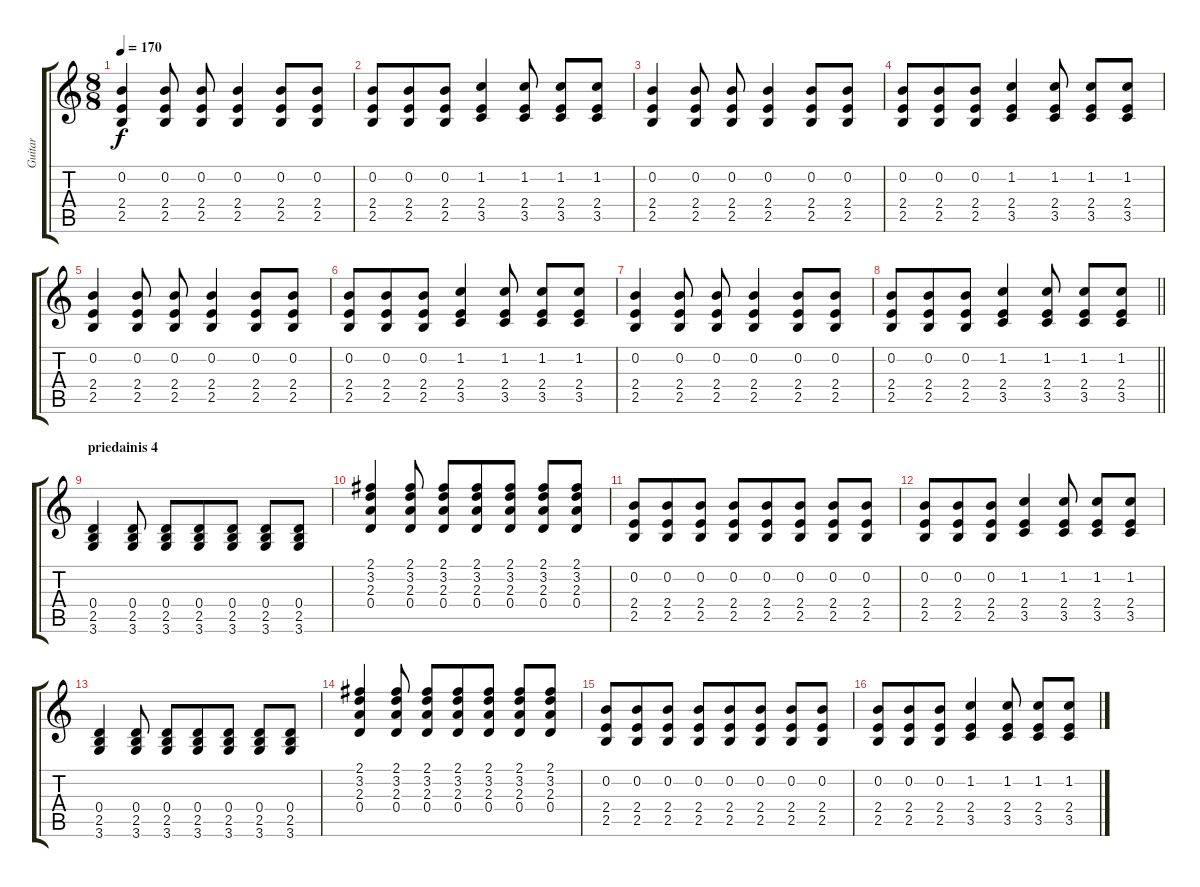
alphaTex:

\track ("Guitar" "Guitar") {instrument distortionguitar}
\staff {score tabs}
\tuning (E4 B3 G3 D3 A2 E2) {hide}
\ts (8 8)
\tempo 170
\clef g2
\ks c
(0.2 2.4 2.5).4{dy f} (0.2 2.4 2.5).8 (0.2 2.4 2.5).8 (0.2 2.4 2.5).4 (0.2 2.4 2.5).8 (0.2 2.4 2.5).8 |
(0.2 2.4 2.5).8 (0.2 2.4 2.5).8 (0.2 2.4 2.5).8 (1.2 2.4 3.5).4 (1.2 2.4 3.5).8 (1.2 2.4 3.5).8 (1.2 2.4 3.5).8 |
(0.2 2.4 2.5).4 (0.2 2.4 2.5).8 (0.2 2.4 2.5).8 (0.2 2.4 2.5).4 (0.2 2.4 2.5).8 (0.2 2.4 2.5).8 |
(0.2 2.4 2.5).8 (0.2 2.4 2.5).8 (0.2 2.4 2.5).8 (1.2 2.4 3.5).4 (1.2 2.4 3.5).8 (1.2 2.4 3.5).8 (1.2 2.4 3.5).8 |
(0.2 2.4 2.5).4 (0.2 2.4 2.5).8 (0.2 2.4 2.5).8 (0.2 2.4 2.5).4 (0.2 2.4 2.5).8 (0.2 2.4 2.5).8 |
(0.2 2.4 2.5).8 (0.2 2.4 2.5).8 (0.2 2.4 2.5).8 (1.2 2.4 3.5).4 (1.2 2.4 3.5).8 (1.2 2.4 3.5).8 (1.2 2.4 3.5).8 |
(0.2 2.4 2.5).4 (0.2 2.4 2.5).8 (0.2 2.4 2.5).8 (0.2 2.4 2.5).4 (0.2 2.4 2.5).8 (0.2 2.4 2.5).8 |
\barLineRight lightlight
(0.2 2.4 2.5).8 (0.2 2.4 2.5).8 (0.2 2.4 2.5).8 (1.2 2.4 3.5).4 (1.2 2.4 3.5).8 (1.2 2.4 3.5).8 (1.2 2.4 3.5).8 |
\section ("" "priedainis 4")
(0.4 2.5 3.6).4 (0.4 2.5 3.6).8 (0.4 2.5 3.6).8 (0.4 2.5 3.6).8 (0.4 2.5 3.6).8 (0.4 2.5 3.6).8 (0.4 2.5 3.6).8 |
(2.1 3.2 2.3 0.4).4 (2.1 3.2 2.3 0.4).8 (2.1 3.2 2.3 0.4).8 (2.1 3.2 2.3 0.4).8 (2.1 3.2 2.3 0.4).8 (2.1 3.2 2.3 0.4).8 (2.1 3.2 2.3 0.4).8 |
(0.2 2.4 2.5).8 (0.2 2.4 2.5).8 (0.2 2.4 2.5).8 (0.2 2.4 2.5).8 (0.2 2.4 2.5).8 (0.2 2.4 2.5).8 (0.2 2.4 2.5).8 (0.2 2.4 2.5).8 |
(0.2 2.4 2.5).8 (0.2 2.4 2.5).8 (0.2 2.4 2.5).8 (1.2 2.4 3.5).4 (1.2 2.4 3.5).8 (1.2 2.4 3.5).8 (1.2 2.4 3.5).8 |
(0.4 2.5 3.6).4 (0.4 2.5 3.6).8 (0.4 2.5 3.6).8 (0.4 2.5 3.6).8 (0.4 2.5 3.6).8 (0.4 2.5 3.6).8 (0.4 2.5 3.6).8 |
(2.1 3.2 2.3 0.4).4 (2.1 3.2 2.3 0.4).8 (2.1 3.2 2.3 0.4).8 (2.1 3.2 2.3 0.4).8 (2.1 3.2 2.3 0.4).8 (2.1 3.2 2.3 0.4).8 (2.1 3.2 2.3 0.4).8 |
(0.2 2.4 2.5).8 (0.2 2.4 2.5).8 (0.2 2.4 2.5).8 (0.2 2.4 2.5).8 (0.2 2.4 2.5).8 (0.2 2.4 2.5).8 (0.2 2.4 2.5).8 (0.2 2.4 2.5).8 |
(0.2 2.4 2.5).8 (0.2 2.4 2.5).8 (0.2 2.4 2.5).8 (1.2 2.4 3.5).4 (1.2 2.4 3.5).8 (1.2 2.4 3.5).8 (1.2 2.4 3.5).8
